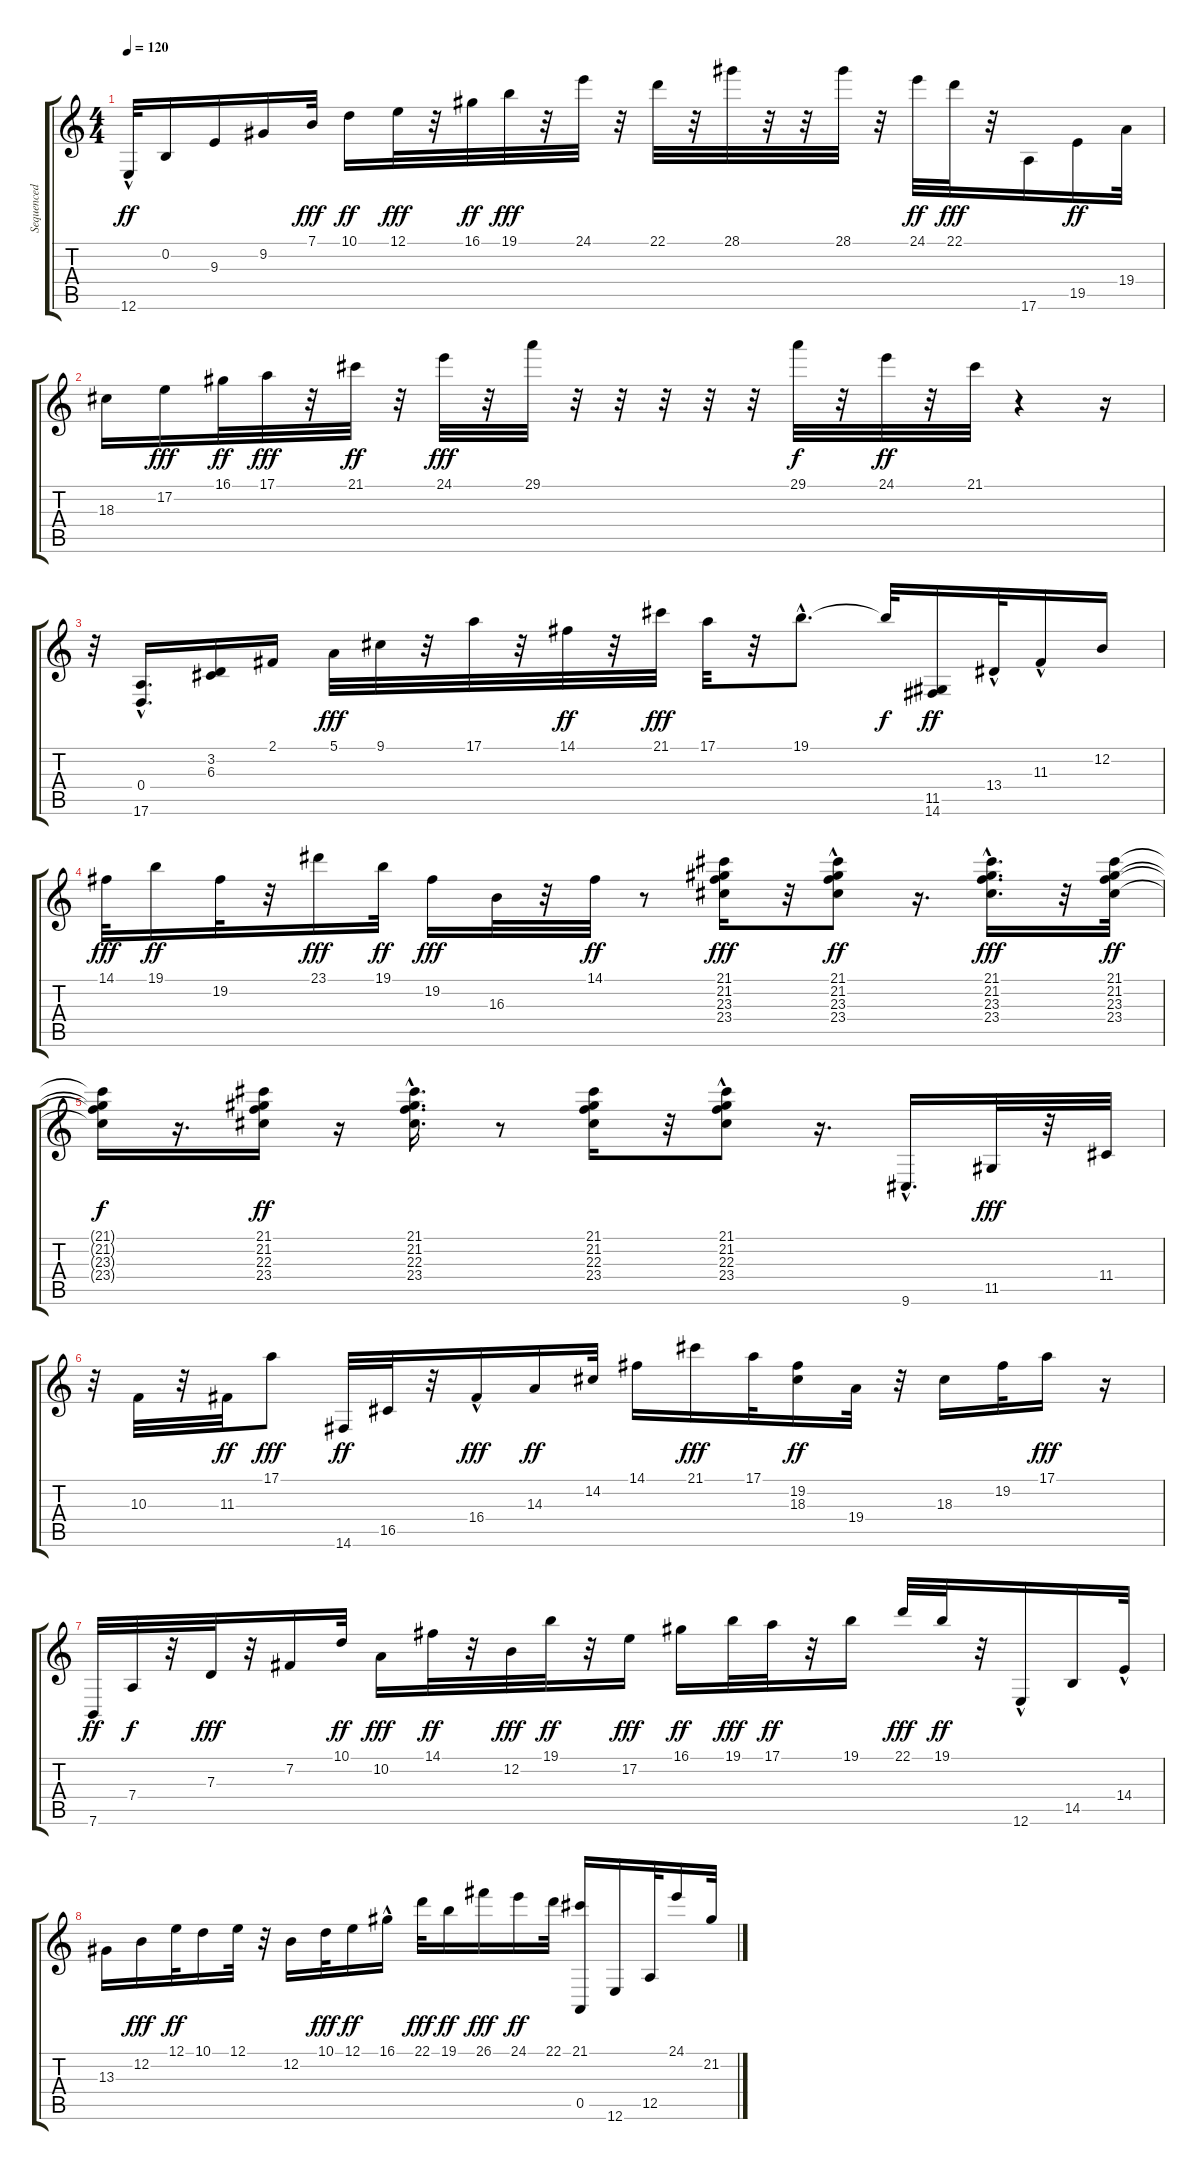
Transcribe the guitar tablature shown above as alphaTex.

\track ("Sequenced by Sergey Savchenko." "Sequenced ") {instrument acousticgrandpiano}
\staff {score tabs}
\tuning (E4 B3 G3 D3 A2 E2) {hide}
\ts (4 4)
\tempo 120
\clef g2
\ks c
12.6{hac}.32{dy ff} 0.2.16 9.3.16 9.2.16 7.1.32{dy fff} 10.1.16{dy ff} 12.1.32{dy fff} r.32 16.1.32{dy ff} 19.1.32{dy fff} r.32 24.1.32 r.32 22.1.32 r.32 28.1.32 r.32 r.32 28.1.32 r.32 24.1.32{dy ff} 22.1.32{dy fff} r.32 17.6.16 19.5.16{dy ff} 19.4.32 |
18.3.16 17.2.16{dy fff} 16.1.32{dy ff} 17.1.32{dy fff} r.32 21.1.32{dy ff} r.32 24.1.32{dy fff} r.32 29.1.32 r.32 r.32 r.32 r.32 r.32 29.1.32{dy f} r.32 24.1.32{dy ff} r.32 21.1.32 r.4 r.16 |
r.32 (0.4{hac} 17.6).16{d} (3.2 6.3).16 2.1.16 5.1.32{dy fff} 9.1.32 r.32 17.1.32 r.32 14.1.32{dy ff} r.32 21.1.32{dy fff} 17.1.32 r.32 19.1{hac}.8{d} 19.1{t}.32{dy f} (11.5 14.6).16{dy ff} 13.4{hac}.32 11.3{hac}.16 12.2.16 |
14.1.32{dy fff} 19.1.16{dy ff} 19.2.32 r.32 23.1.16{dy fff} 19.1.32{dy ff} 19.2.16{dy fff} 16.3.32 r.32 14.1.32{dy ff} r.8 (21.1 21.2 23.3 23.4).16{dy fff} r.32 (21.1{hac} 21.2 23.3{hac} 23.4{hac}).8{dy ff} r.16{d} (21.1{hac} 21.2{hac} 23.3 23.4).16{d dy fff} r.32 (21.1 21.2 23.3 23.4).32{dy ff} |
(21.1{t} 21.2{t} 23.3{t} 23.4{t}).16{dy f} r.16{d} (21.1 21.2 22.3 23.4).16{dy ff} r.16 (21.1{hac} 21.2{hac} 22.3{hac} 23.4{hac}).16{d} r.8 (21.1 21.2 22.3 23.4).16 r.32 (21.1 21.2 22.3 23.4{hac}).8 r.16{d} 9.6{hac}.16{d} 11.5.32{dy fff} r.32 11.4.32 |
r.32 10.3.32 r.32 11.3.32{dy ff} 17.1.8{dy fff} 14.6.32{dy ff} 16.5.32 r.32 16.4{hac}.16{dy fff} 14.3.16{dy ff} 14.2.32 14.1.16 21.1.16{dy fff} 17.1.32 (19.2 18.3).16{dy ff} 19.4.32 r.32 18.3.16 19.2.32 17.1.16{dy fff} r.16 |
7.6.32{dy ff} 7.4.32{dy f} r.32 7.3.32{dy fff} r.32 7.2.16 10.1.32{dy ff} 10.2.16{dy fff} 14.1.32{dy ff} r.32 12.2.32{dy fff} 19.1.32{dy ff} r.32 17.2.16{dy fff} 16.1.16{dy ff} 19.1.32{dy fff} 17.1.32{dy ff} r.32 19.1.16 22.1.32{dy fff} 19.1.32{dy ff} r.32 12.6{hac}.16 14.5.16 14.4{hac}.32 |
13.3.16 12.2.16{dy fff} 12.1.32{dy ff} 10.1.16 12.1.32 r.32 12.2.16 10.1.32{dy fff} 12.1.16{dy ff} 16.1{hac}.16 22.1.32{dy fff} 19.1.16{dy ff} 26.1.16{dy fff} 24.1.16{dy ff} 22.1.32 (21.1 0.5).16 12.6.16 12.5.32 24.1.16 21.2.32
